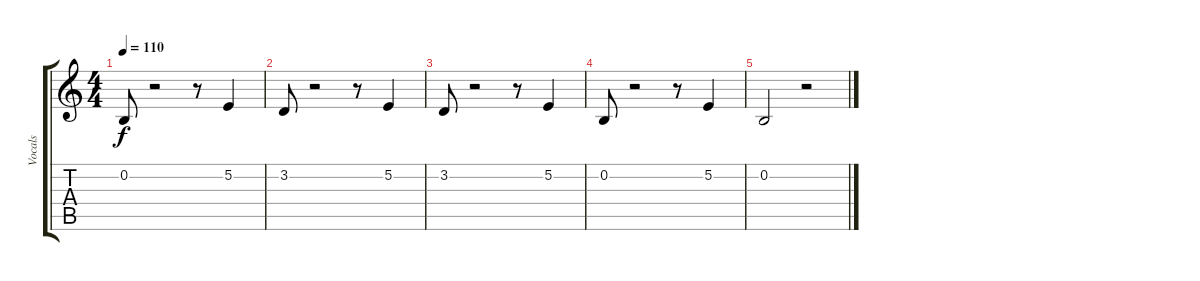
\track ("Vocals" "Vocals") {instrument clarinet}
\staff {score tabs}
\tuning (E4 B3 G3 D3 A2 E2) {hide}
\ts (4 4)
\tempo 110
\clef g2
\ks c
0.2.8{dy f} r.2 r.8 5.2.4 |
3.2.8 r.2 r.8 5.2.4 |
3.2.8 r.2 r.8 5.2.4 |
0.2.8 r.2 r.8 5.2.4 |
0.2.2 r.2
